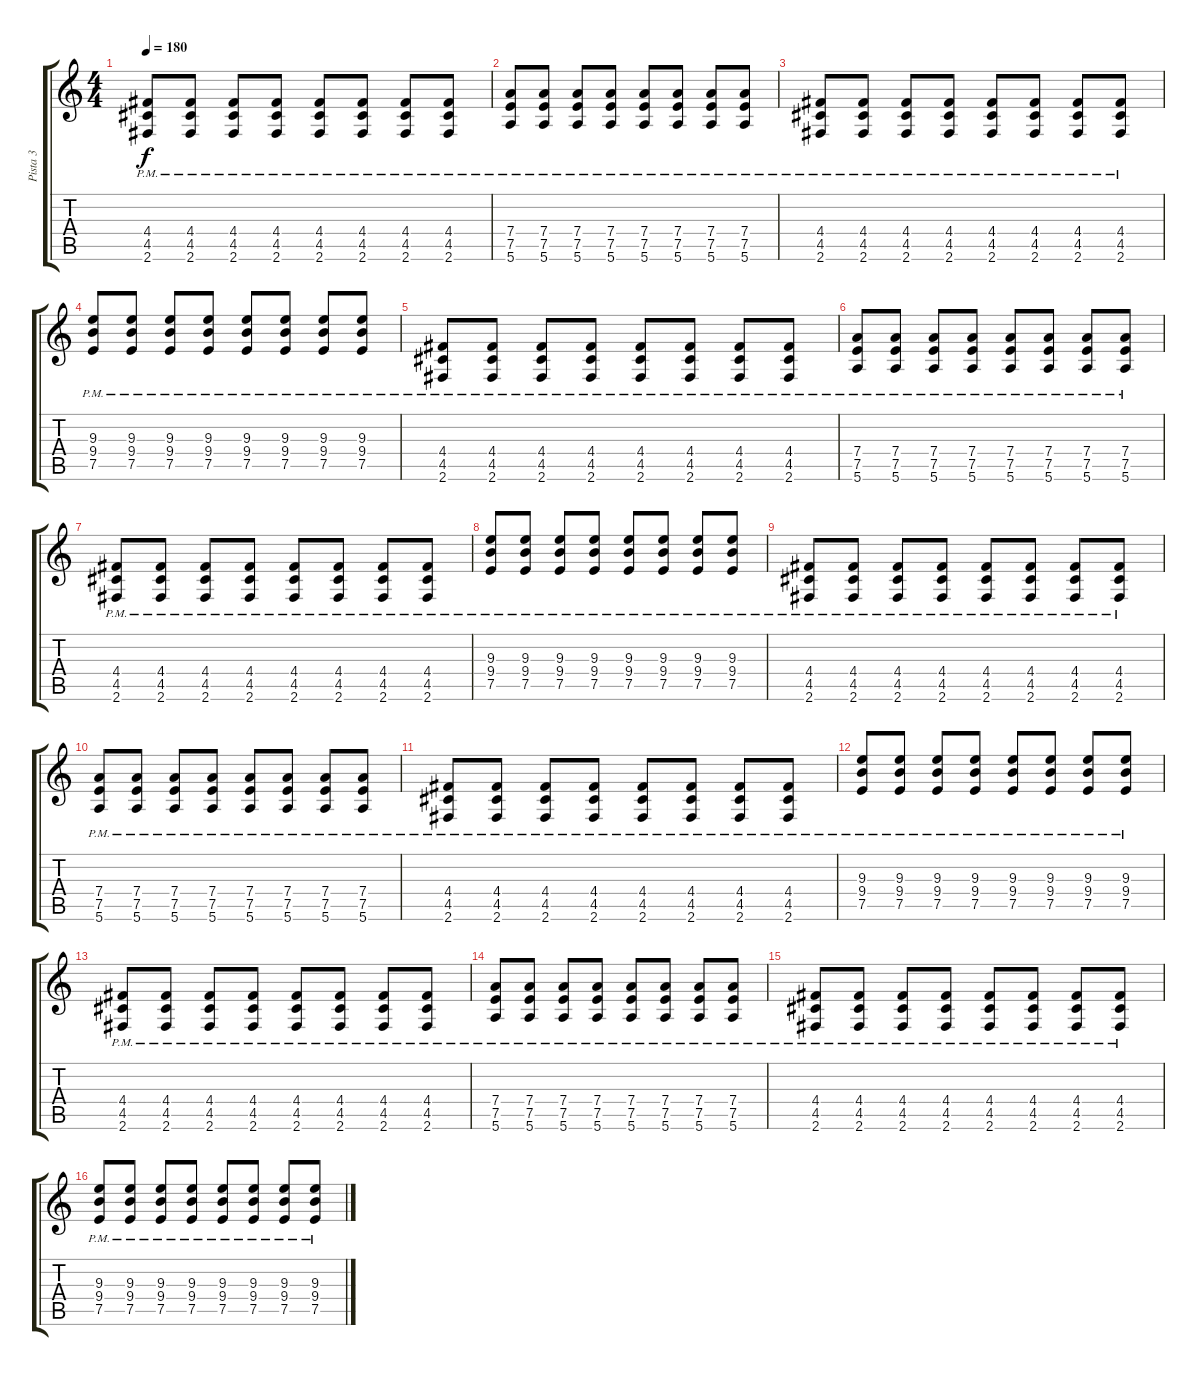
\track ("Pista 3" "Pista 3") {instrument overdrivenguitar}
\staff {score tabs}
\tuning (E4 B3 G3 D3 A2 E2) {hide}
\ts (4 4)
\tempo 180
\clef g2
\ks c
(4.4{pm} 4.5{pm} 2.6{pm}).8{dy f} (4.4{pm} 4.5{pm} 2.6{pm}).8 (4.4{pm} 4.5{pm} 2.6{pm}).8 (4.4{pm} 4.5{pm} 2.6{pm}).8 (4.4{pm} 4.5{pm} 2.6{pm}).8 (4.4{pm} 4.5{pm} 2.6{pm}).8 (4.4{pm} 4.5{pm} 2.6{pm}).8 (4.4{pm} 4.5{pm} 2.6{pm}).8 |
(7.4{pm} 7.5{pm} 5.6).8 (7.4{pm} 7.5{pm} 5.6).8 (7.4{pm} 7.5{pm} 5.6).8 (7.4{pm} 7.5{pm} 5.6).8 (7.4{pm} 7.5{pm} 5.6).8 (7.4{pm} 7.5{pm} 5.6).8 (7.4{pm} 7.5{pm} 5.6).8 (7.4{pm} 7.5{pm} 5.6).8 |
(4.4{pm} 4.5{pm} 2.6{pm}).8 (4.4{pm} 4.5{pm} 2.6{pm}).8 (4.4{pm} 4.5{pm} 2.6{pm}).8 (4.4{pm} 4.5{pm} 2.6{pm}).8 (4.4{pm} 4.5{pm} 2.6{pm}).8 (4.4{pm} 4.5{pm} 2.6{pm}).8 (4.4{pm} 4.5{pm} 2.6{pm}).8 (4.4{pm} 4.5{pm} 2.6{pm}).8 |
(9.3 9.4{pm} 7.5{pm}).8 (9.3 9.4{pm} 7.5{pm}).8 (9.3 9.4{pm} 7.5{pm}).8 (9.3 9.4{pm} 7.5{pm}).8 (9.3 9.4{pm} 7.5{pm}).8 (9.3 9.4{pm} 7.5{pm}).8 (9.3 9.4{pm} 7.5{pm}).8 (9.3 9.4{pm} 7.5{pm}).8 |
(4.4{pm} 4.5{pm} 2.6{pm}).8 (4.4{pm} 4.5{pm} 2.6{pm}).8 (4.4{pm} 4.5{pm} 2.6{pm}).8 (4.4{pm} 4.5{pm} 2.6{pm}).8 (4.4{pm} 4.5{pm} 2.6{pm}).8 (4.4{pm} 4.5{pm} 2.6{pm}).8 (4.4{pm} 4.5{pm} 2.6{pm}).8 (4.4{pm} 4.5{pm} 2.6{pm}).8 |
(7.4{pm} 7.5{pm} 5.6).8 (7.4{pm} 7.5{pm} 5.6).8 (7.4{pm} 7.5{pm} 5.6).8 (7.4{pm} 7.5{pm} 5.6).8 (7.4{pm} 7.5{pm} 5.6).8 (7.4{pm} 7.5{pm} 5.6).8 (7.4{pm} 7.5{pm} 5.6).8 (7.4{pm} 7.5{pm} 5.6).8 |
(4.4{pm} 4.5{pm} 2.6{pm}).8 (4.4{pm} 4.5{pm} 2.6{pm}).8 (4.4{pm} 4.5{pm} 2.6{pm}).8 (4.4{pm} 4.5{pm} 2.6{pm}).8 (4.4{pm} 4.5{pm} 2.6{pm}).8 (4.4{pm} 4.5{pm} 2.6{pm}).8 (4.4{pm} 4.5{pm} 2.6{pm}).8 (4.4{pm} 4.5{pm} 2.6{pm}).8 |
(9.3 9.4{pm} 7.5{pm}).8 (9.3 9.4{pm} 7.5{pm}).8 (9.3 9.4{pm} 7.5{pm}).8 (9.3 9.4{pm} 7.5{pm}).8 (9.3 9.4{pm} 7.5{pm}).8 (9.3 9.4{pm} 7.5{pm}).8 (9.3 9.4{pm} 7.5{pm}).8 (9.3 9.4{pm} 7.5{pm}).8 |
(4.4{pm} 4.5{pm} 2.6{pm}).8 (4.4{pm} 4.5{pm} 2.6{pm}).8 (4.4{pm} 4.5{pm} 2.6{pm}).8 (4.4{pm} 4.5{pm} 2.6{pm}).8 (4.4{pm} 4.5{pm} 2.6{pm}).8 (4.4{pm} 4.5{pm} 2.6{pm}).8 (4.4{pm} 4.5{pm} 2.6{pm}).8 (4.4{pm} 4.5{pm} 2.6{pm}).8 |
(7.4{pm} 7.5{pm} 5.6).8 (7.4{pm} 7.5{pm} 5.6).8 (7.4{pm} 7.5{pm} 5.6).8 (7.4{pm} 7.5{pm} 5.6).8 (7.4{pm} 7.5{pm} 5.6).8 (7.4{pm} 7.5{pm} 5.6).8 (7.4{pm} 7.5{pm} 5.6).8 (7.4{pm} 7.5{pm} 5.6).8 |
(4.4{pm} 4.5{pm} 2.6{pm}).8 (4.4{pm} 4.5{pm} 2.6{pm}).8 (4.4{pm} 4.5{pm} 2.6{pm}).8 (4.4{pm} 4.5{pm} 2.6{pm}).8 (4.4{pm} 4.5{pm} 2.6{pm}).8 (4.4{pm} 4.5{pm} 2.6{pm}).8 (4.4{pm} 4.5{pm} 2.6{pm}).8 (4.4{pm} 4.5{pm} 2.6{pm}).8 |
(9.3 9.4{pm} 7.5{pm}).8 (9.3 9.4{pm} 7.5{pm}).8 (9.3 9.4{pm} 7.5{pm}).8 (9.3 9.4{pm} 7.5{pm}).8 (9.3 9.4{pm} 7.5{pm}).8 (9.3 9.4{pm} 7.5{pm}).8 (9.3 9.4{pm} 7.5{pm}).8 (9.3 9.4{pm} 7.5{pm}).8 |
(4.4{pm} 4.5{pm} 2.6{pm}).8 (4.4{pm} 4.5{pm} 2.6{pm}).8 (4.4{pm} 4.5{pm} 2.6{pm}).8 (4.4{pm} 4.5{pm} 2.6{pm}).8 (4.4{pm} 4.5{pm} 2.6{pm}).8 (4.4{pm} 4.5{pm} 2.6{pm}).8 (4.4{pm} 4.5{pm} 2.6{pm}).8 (4.4{pm} 4.5{pm} 2.6{pm}).8 |
(7.4{pm} 7.5{pm} 5.6).8 (7.4{pm} 7.5{pm} 5.6).8 (7.4{pm} 7.5{pm} 5.6).8 (7.4{pm} 7.5{pm} 5.6).8 (7.4{pm} 7.5{pm} 5.6).8 (7.4{pm} 7.5{pm} 5.6).8 (7.4{pm} 7.5{pm} 5.6).8 (7.4{pm} 7.5{pm} 5.6).8 |
(4.4{pm} 4.5{pm} 2.6{pm}).8 (4.4{pm} 4.5{pm} 2.6{pm}).8 (4.4{pm} 4.5{pm} 2.6{pm}).8 (4.4{pm} 4.5{pm} 2.6{pm}).8 (4.4{pm} 4.5{pm} 2.6{pm}).8 (4.4{pm} 4.5{pm} 2.6{pm}).8 (4.4{pm} 4.5{pm} 2.6{pm}).8 (4.4{pm} 4.5{pm} 2.6{pm}).8 |
(9.3 9.4{pm} 7.5{pm}).8 (9.3 9.4{pm} 7.5{pm}).8 (9.3 9.4{pm} 7.5{pm}).8 (9.3 9.4{pm} 7.5{pm}).8 (9.3 9.4{pm} 7.5{pm}).8 (9.3 9.4{pm} 7.5{pm}).8 (9.3 9.4{pm} 7.5{pm}).8 (9.3 9.4{pm} 7.5{pm}).8
